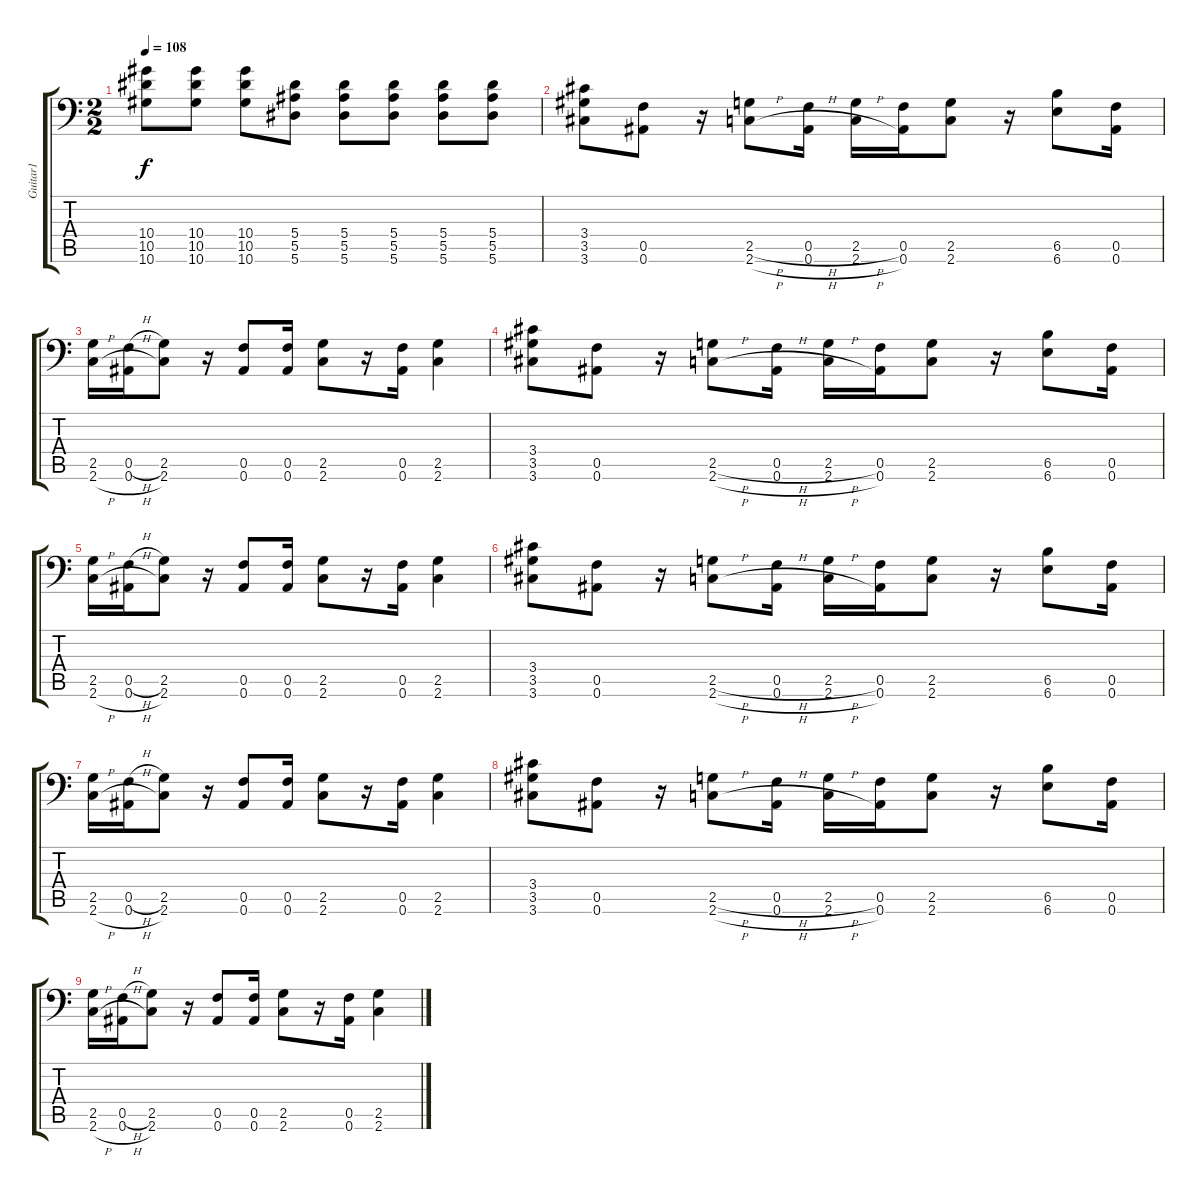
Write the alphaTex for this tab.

\track ("Guitar1" "Guitar1") {instrument distortionguitar}
\staff {score tabs}
\tuning (C4 G3 Eb3 Bb2 F2 Bb1) {hide}
\ts (2 2)
\tempo 108
\clef f4
\ks c
(10.4 10.5 10.6).8{dy f} (10.4 10.5 10.6).8 (10.4 10.5 10.6).8 (5.4 5.5 5.6).8 (5.4 5.5 5.6).8 (5.4 5.5 5.6).8 (5.4 5.5 5.6).8 (5.4 5.5 5.6).8 |
(3.4 3.5 3.6).8 (0.5 0.6).8 r.16 (2.5{h} 2.6{h}).8 (0.5{h} 0.6{h}).16 (2.5{h} 2.6{h}).16 (0.5 0.6).16 (2.5 2.6).8 r.16 (6.5 6.6).8 (0.5 0.6).16 |
(2.5 2.6{h}).16 (0.5{h} 0.6{h}).16 (2.5 2.6).8 r.16 (0.5 0.6).8 (0.5 0.6).16 (2.5 2.6).8 r.16 (0.5 0.6).16 (2.5 2.6).4 |
(3.4 3.5 3.6).8 (0.5 0.6).8 r.16 (2.5{h} 2.6{h}).8 (0.5{h} 0.6{h}).16 (2.5{h} 2.6{h}).16 (0.5 0.6).16 (2.5 2.6).8 r.16 (6.5 6.6).8 (0.5 0.6).16 |
(2.5 2.6{h}).16 (0.5{h} 0.6{h}).16 (2.5 2.6).8 r.16 (0.5 0.6).8 (0.5 0.6).16 (2.5 2.6).8 r.16 (0.5 0.6).16 (2.5 2.6).4 |
(3.4 3.5 3.6).8 (0.5 0.6).8 r.16 (2.5{h} 2.6{h}).8 (0.5{h} 0.6{h}).16 (2.5{h} 2.6{h}).16 (0.5 0.6).16 (2.5 2.6).8 r.16 (6.5 6.6).8 (0.5 0.6).16 |
(2.5 2.6{h}).16 (0.5{h} 0.6{h}).16 (2.5 2.6).8 r.16 (0.5 0.6).8 (0.5 0.6).16 (2.5 2.6).8 r.16 (0.5 0.6).16 (2.5 2.6).4 |
(3.4 3.5 3.6).8 (0.5 0.6).8 r.16 (2.5{h} 2.6{h}).8 (0.5{h} 0.6{h}).16 (2.5{h} 2.6{h}).16 (0.5 0.6).16 (2.5 2.6).8 r.16 (6.5 6.6).8 (0.5 0.6).16 |
(2.5 2.6{h}).16 (0.5{h} 0.6{h}).16 (2.5 2.6).8 r.16 (0.5 0.6).8 (0.5 0.6).16 (2.5 2.6).8 r.16 (0.5 0.6).16 (2.5 2.6).4
